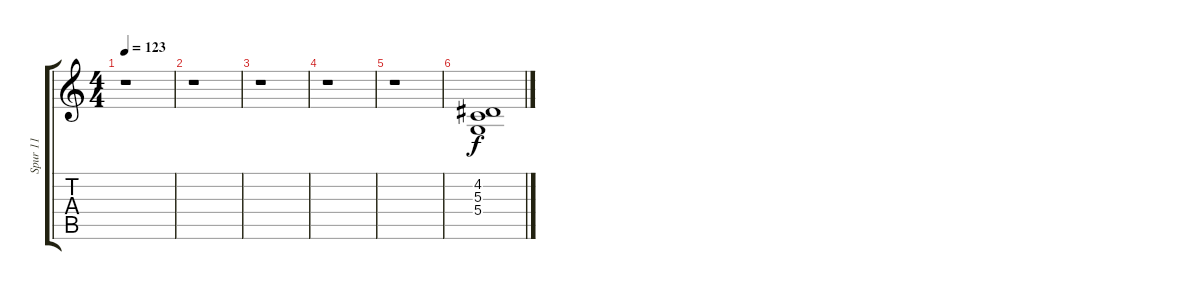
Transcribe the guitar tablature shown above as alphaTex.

\track ("Spur 11" "Spur 11") {instrument synthstrings1}
\staff {score tabs}
\tuning (E4 B3 G3 D3 A2 E2) {hide}
\ts (4 4)
\tempo 123
\clef g2
\ks c
r.1{dy f} |
r.1 |
r.1 |
r.1 |
r.1 |
(4.2 5.3 5.4).1
